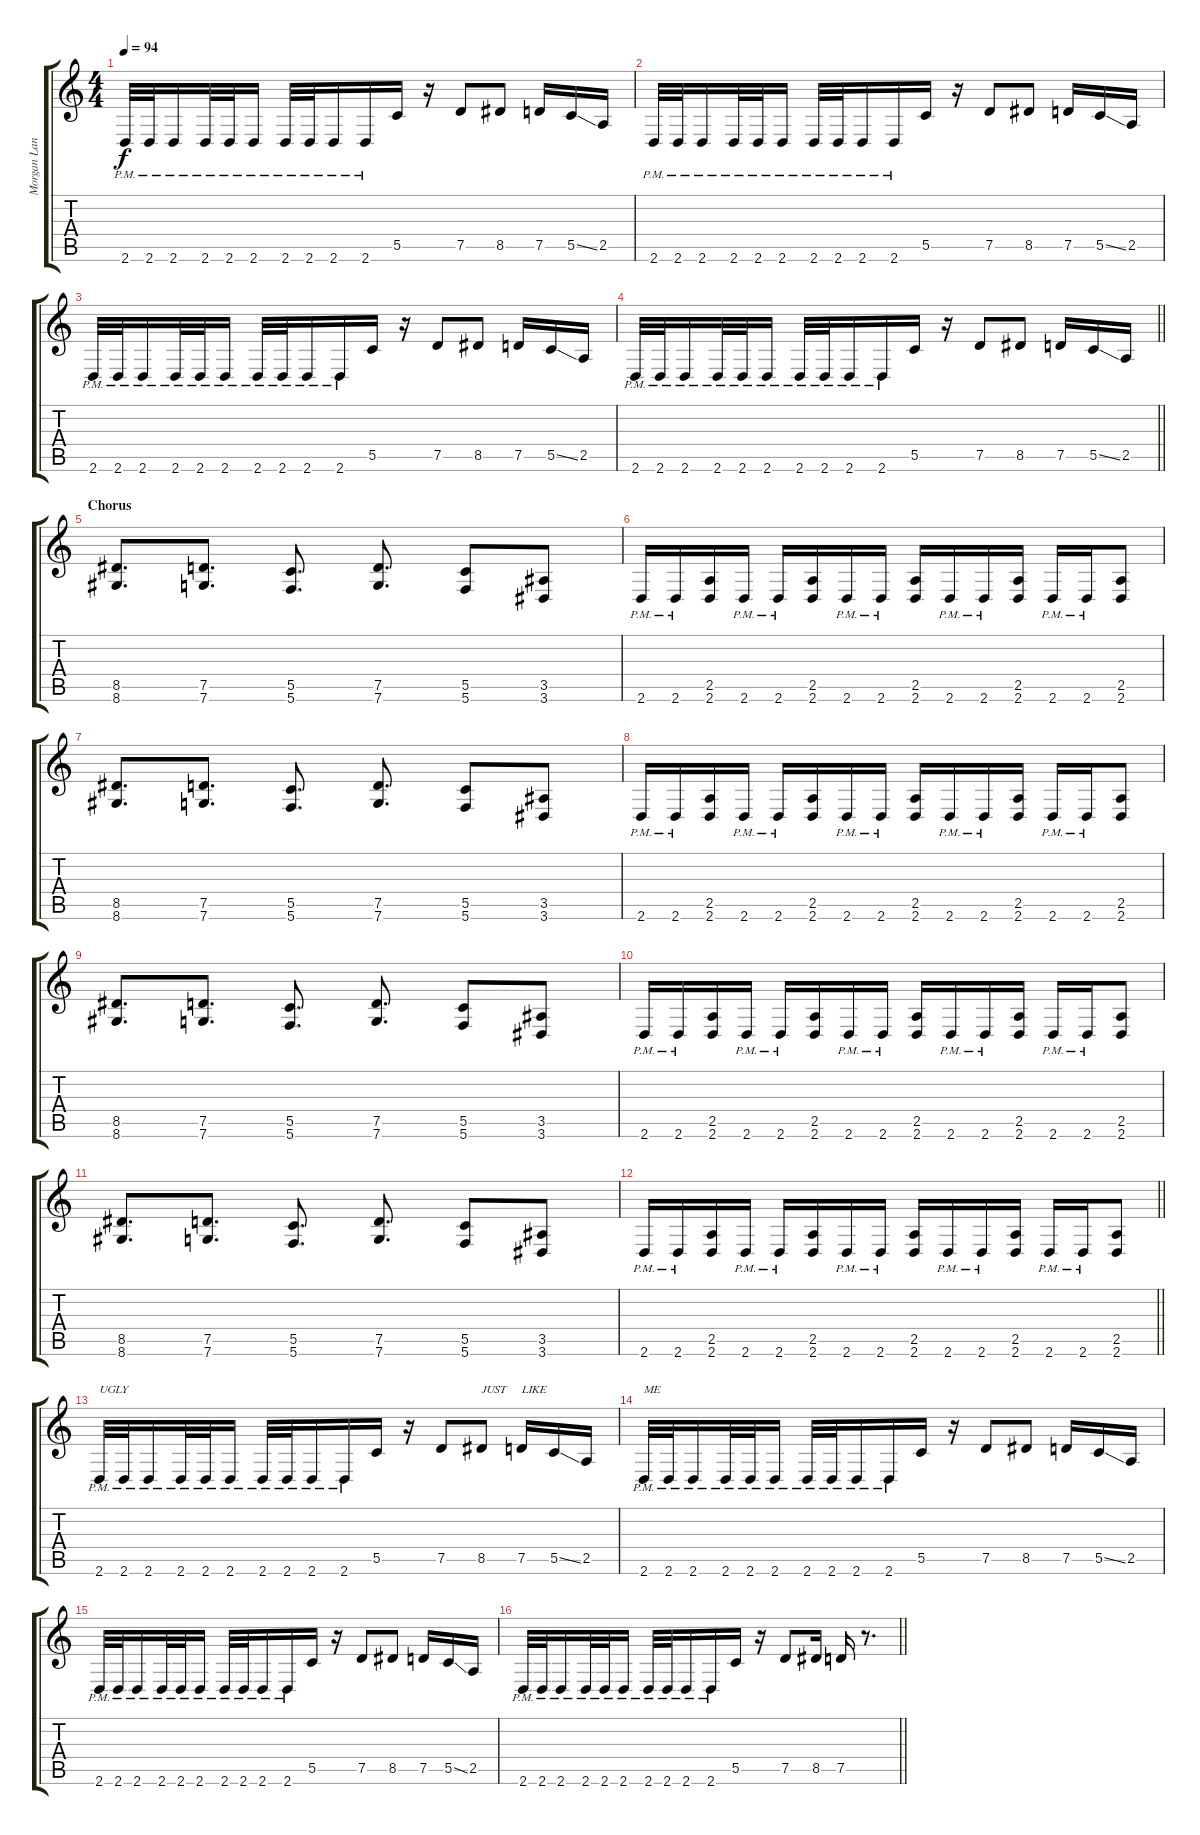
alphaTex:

\track ("Morgan Lander" "Morgan Lan") {instrument distortionguitar}
\staff {score tabs}
\tuning (D4 A3 F3 C3 G2 C2) {hide}
\ts (4 4)
\tempo 94
\clef g2
\ks c
2.6{pm}.32{dy f} 2.6{pm}.32 2.6{pm}.16 2.6{pm}.32 2.6{pm}.32 2.6{pm}.16 2.6{pm}.32 2.6{pm}.32 2.6{pm}.16 2.6{pm}.16 5.5.16 r.16 7.5.8 8.5.8 7.5.16 5.5{ss}.16 2.5.16 |
2.6{pm}.32 2.6{pm}.32 2.6{pm}.16 2.6{pm}.32 2.6{pm}.32 2.6{pm}.16 2.6{pm}.32 2.6{pm}.32 2.6{pm}.16 2.6{pm}.16 5.5.16 r.16 7.5.8 8.5.8 7.5.16 5.5{ss}.16 2.5.16 |
2.6{pm}.32 2.6{pm}.32 2.6{pm}.16 2.6{pm}.32 2.6{pm}.32 2.6{pm}.16 2.6{pm}.32 2.6{pm}.32 2.6{pm}.16 2.6{pm}.16 5.5.16 r.16 7.5.8 8.5.8 7.5.16 5.5{ss}.16 2.5.16 |
\barLineRight lightlight
2.6{pm}.32 2.6{pm}.32 2.6{pm}.16 2.6{pm}.32 2.6{pm}.32 2.6{pm}.16 2.6{pm}.32 2.6{pm}.32 2.6{pm}.16 2.6{pm}.16 5.5.16 r.16 7.5.8 8.5.8 7.5.16 5.5{ss}.16 2.5.16 |
\section ("" "Chorus")
(8.5 8.6).8{d} (7.5 7.6).8{d} (5.5 5.6).8{d} (7.5 7.6).8{d} (5.5 5.6).8 (3.5 3.6).8 |
2.6{pm}.16 2.6{pm}.16 (2.5 2.6).16 2.6{pm}.16 2.6{pm}.16 (2.5 2.6).16 2.6{pm}.16 2.6{pm}.16 (2.5 2.6).16 2.6{pm}.16 2.6{pm}.16 (2.5 2.6).16 2.6{pm}.16 2.6{pm}.16 (2.5 2.6).8 |
(8.5 8.6).8{d} (7.5 7.6).8{d} (5.5 5.6).8{d} (7.5 7.6).8{d} (5.5 5.6).8 (3.5 3.6).8 |
2.6{pm}.16 2.6{pm}.16 (2.5 2.6).16 2.6{pm}.16 2.6{pm}.16 (2.5 2.6).16 2.6{pm}.16 2.6{pm}.16 (2.5 2.6).16 2.6{pm}.16 2.6{pm}.16 (2.5 2.6).16 2.6{pm}.16 2.6{pm}.16 (2.5 2.6).8 |
(8.5 8.6).8{d} (7.5 7.6).8{d} (5.5 5.6).8{d} (7.5 7.6).8{d} (5.5 5.6).8 (3.5 3.6).8 |
2.6{pm}.16 2.6{pm}.16 (2.5 2.6).16 2.6{pm}.16 2.6{pm}.16 (2.5 2.6).16 2.6{pm}.16 2.6{pm}.16 (2.5 2.6).16 2.6{pm}.16 2.6{pm}.16 (2.5 2.6).16 2.6{pm}.16 2.6{pm}.16 (2.5 2.6).8 |
(8.5 8.6).8{d} (7.5 7.6).8{d} (5.5 5.6).8{d} (7.5 7.6).8{d} (5.5 5.6).8 (3.5 3.6).8 |
\barLineRight lightlight
2.6{pm}.16 2.6{pm}.16 (2.5 2.6).16 2.6{pm}.16 2.6{pm}.16 (2.5 2.6).16 2.6{pm}.16 2.6{pm}.16 (2.5 2.6).16 2.6{pm}.16 2.6{pm}.16 (2.5 2.6).16 2.6{pm}.16 2.6{pm}.16 (2.5 2.6).8 |
2.6{pm}.32{txt "UGLY"} 2.6{pm}.32 2.6{pm}.16 2.6{pm}.32 2.6{pm}.32 2.6{pm}.16 2.6{pm}.32 2.6{pm}.32 2.6{pm}.16 2.6{pm}.16 5.5.16 r.16 7.5.8 8.5.8{txt "JUST"} 7.5.16{txt "LIKE"} 5.5{ss}.16 2.5.16 |
2.6{pm}.32{txt "ME"} 2.6{pm}.32 2.6{pm}.16 2.6{pm}.32 2.6{pm}.32 2.6{pm}.16 2.6{pm}.32 2.6{pm}.32 2.6{pm}.16 2.6{pm}.16 5.5.16 r.16 7.5.8 8.5.8 7.5.16 5.5{ss}.16 2.5.16 |
2.6{pm}.32 2.6{pm}.32 2.6{pm}.16 2.6{pm}.32 2.6{pm}.32 2.6{pm}.16 2.6{pm}.32 2.6{pm}.32 2.6{pm}.16 2.6{pm}.16 5.5.16 r.16 7.5.8 8.5.8 7.5.16 5.5{ss}.16 2.5.16 |
\barLineRight lightlight
2.6{pm}.32 2.6{pm}.32 2.6{pm}.16 2.6{pm}.32 2.6{pm}.32 2.6{pm}.16 2.6{pm}.32 2.6{pm}.32 2.6{pm}.16 2.6{pm}.16 5.5.16 r.16 7.5.8 8.5.16 7.5.16 r.8{d}
